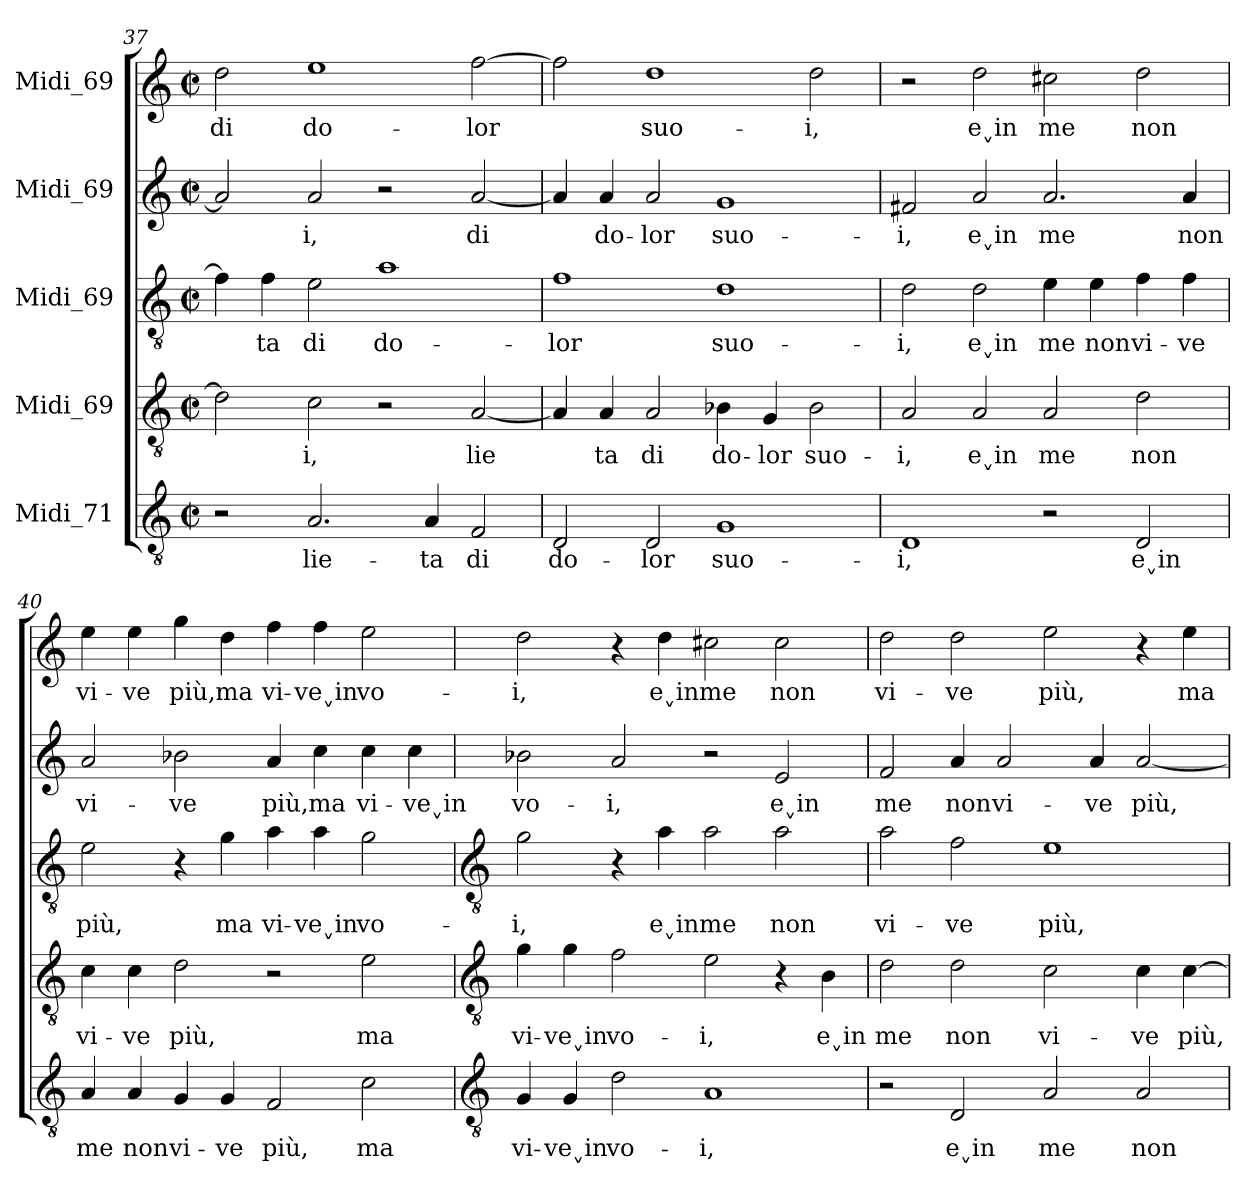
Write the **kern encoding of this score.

**kern	**text	**kern	**text	**kern	**text	**kern	**text	**kern	**text
*part5	*part5	*part4	*part4	*part3	*part3	*part2	*part2	*part1	*part1
*staff5	*staff5	*staff4	*staff4	*staff3	*staff3	*staff2	*staff2	*staff1	*staff1
*I"Midi_71	*	*I"Midi_69	*	*I"Midi_69	*	*I"Midi_69	*	*I"Midi_69	*
!!LO:LB:g=z
*clefGv2	*	*clefGv2	*	*clefGv2	*	*clefG2	*	*clefG2	*
*k[]	*	*k[]	*	*k[]	*	*k[]	*	*k[]	*
*C:	*	*C:	*	*C:	*	*C:	*	*C:	*
*M4/2	*	*M4/2	*	*M4/2	*	*M4/2	*	*M4/2	*
*met(c|)	*	*met(c|)	*	*met(c|)	*	*met(c|)	*	*met(c|)	*
=37	=37	=37	=37	=37	=37	=37	=37	=37	=37
!	!	!	!	!	!	!	!	!	!LO:LY:b
2r	.	2d]	.	4f]	.	2a]	.	2dd	di
!	!	!	!	!	!LO:LY:b	!	!	!	!
.	.	.	.	4f	ta	.	.	.	.
!	!LO:LY:b	!	!LO:LY:b	!	!LO:LY:b	!	!LO:LY:b	!	!LO:LY:b
2.A	lie-	2c	i,	2e	di	2a	i,	1ee	do-
!	!	!	!	!	!LO:LY:b	!	!	!	!
.	.	2r	.	1a	do-	2r	.	.	.
!	!LO:LY:b	!	!	!	!	!	!	!	!
4A	-ta	.	.	.	.	.	.	.	.
!	!LO:LY:b	!	!LO:LY:b	!	!	!	!LO:LY:b	!	!LO:LY:b
2F	di	[2A	lie	.	.	[2a	di	[2ff	-lor
=38	=38	=38	=38	=38	=38	=38	=38	=38	=38
!	!LO:LY:b	!	!	!	!LO:LY:b	!	!	!	!
2D	do-	4A]	.	1f	-lor	4a]	.	2ff]	.
!	!	!	!LO:LY:b	!	!	!	!LO:LY:b	!	!
.	.	4A	ta	.	.	4a	do-	.	.
!	!LO:LY:b	!	!LO:LY:b	!	!	!	!LO:LY:b	!	!LO:LY:b
2D	-lor	2A	di	.	.	2a	-lor	1dd	suo-
!	!LO:LY:b	!	!LO:LY:b	!	!LO:LY:b	!	!LO:LY:b	!	!
1G	suo-	4B-X	do-	1d	suo-	1g	suo-	.	.
!	!	!	!LO:LY:b	!	!	!	!	!	!
.	.	4G	-lor	.	.	.	.	.	.
!	!	!	!LO:LY:b	!	!	!	!	!	!LO:LY:b
.	.	2B-	suo-	.	.	.	.	2dd	-i,
=39	=39	=39	=39	=39	=39	=39	=39	=39	=39
!	!LO:LY:b	!	!LO:LY:b	!	!LO:LY:b	!	!LO:LY:b	!	!
1D	-i,	2A	-i,	2d	-i,	2f#X	-i,	2r	.
!	!	!	!LO:LY:b	!	!LO:LY:b	!	!LO:LY:b	!	!LO:LY:b
.	.	2A	eˬin	2d	eˬin	2a	eˬin	2dd	eˬin
!	!	!	!LO:LY:b	!	!LO:LY:b	!	!LO:LY:b	!	!LO:LY:b
2r	.	2A	me	4e	me	2.a	me	2cc#X	me
!	!	!	!	!	!LO:LY:b	!	!	!	!
.	.	.	.	4e	non	.	.	.	.
!	!LO:LY:b	!	!LO:LY:b	!	!LO:LY:b	!	!	!	!LO:LY:b
2D	eˬin	2d	non	4f	vi-	.	.	2dd	non
!	!	!	!	!	!LO:LY:b	!	!LO:LY:b	!	!
.	.	.	.	4f	-ve	4a	non	.	.
=40	=40	=40	=40	=40	=40	=40	=40	=40	=40
!	!LO:LY:b	!	!LO:LY:b	!	!LO:LY:b	!	!LO:LY:b	!	!LO:LY:b
4A	me	4c	vi-	2e	più,	2a	vi-	4ee	vi-
!	!LO:LY:b	!	!LO:LY:b	!	!	!	!	!	!LO:LY:b
4A	non	4c	-ve	.	.	.	.	4ee	-ve
!	!LO:LY:b	!	!LO:LY:b	!	!	!	!LO:LY:b	!	!LO:LY:b
4G	vi-	2d	più,	4r	.	2b-X	-ve	4gg	più,
!	!LO:LY:b	!	!	!	!LO:LY:b	!	!	!	!LO:LY:b
4G	-ve	.	.	4g	ma	.	.	4dd	ma
!	!LO:LY:b	!	!	!	!LO:LY:b	!	!LO:LY:b	!	!LO:LY:b
2F	più,	2r	.	4a	vi-	4a	più,	4ff	vi-
!	!	!	!	!	!LO:LY:b	!	!LO:LY:b	!	!LO:LY:b
.	.	.	.	4a	-veˬin	4cc	ma	4ff	-veˬin
!	!LO:LY:b	!	!LO:LY:b	!	!LO:LY:b	!	!LO:LY:b	!	!LO:LY:b
2c	ma	2e	ma	2g	vo-	4cc	vi-	2ee	vo-
!	!	!	!	!	!	!	!LO:LY:b	!	!
.	.	.	.	.	.	4cc	-veˬin	.	.
!!LO:LB:g=z
=41	=41	=41	=41	=41	=41	=41	=41	=41	=41
*clefGv2	*	*clefGv2	*	*clefGv2	*	*	*	*	*
!	!LO:LY:b	!	!LO:LY:b	!	!LO:LY:b	!	!LO:LY:b	!	!LO:LY:b
4G	vi-	4g	vi-	2g	-i,	2b-X	vo-	2dd	-i,
!	!LO:LY:b	!	!LO:LY:b	!	!	!	!	!	!
4G	-veˬin	4g	-veˬin	.	.	.	.	.	.
!	!LO:LY:b	!	!LO:LY:b	!	!	!	!LO:LY:b	!	!
2d	vo-	2f	vo-	4r	.	2a	-i,	4r	.
!	!	!	!	!	!LO:LY:b	!	!	!	!LO:LY:b
.	.	.	.	4a	eˬin	.	.	4dd	eˬin
!	!LO:LY:b	!	!LO:LY:b	!	!LO:LY:b	!	!	!	!LO:LY:b
1A	-i,	2e	-i,	2a	me	2r	.	2cc#X	me
!	!	!	!	!	!LO:LY:b	!	!LO:LY:b	!	!LO:LY:b
.	.	4r	.	2a	non	2e	eˬin	2cc#	non
!	!	!	!LO:LY:b	!	!	!	!	!	!
.	.	4B	eˬin	.	.	.	.	.	.
=42	=42	=42	=42	=42	=42	=42	=42	=42	=42
!	!	!	!LO:LY:b	!	!LO:LY:b	!	!LO:LY:b	!	!LO:LY:b
2r	.	2d	me	2a	vi-	2f	me	2dd	vi-
!	!LO:LY:b	!	!LO:LY:b	!	!LO:LY:b	!	!LO:LY:b	!	!LO:LY:b
2D	eˬin	2d	non	2f	-ve	4a	non	2dd	-ve
!	!	!	!	!	!	!	!LO:LY:b	!	!
.	.	.	.	.	.	2a	vi-	.	.
!	!LO:LY:b	!	!LO:LY:b	!	!LO:LY:b	!	!	!	!LO:LY:b
2A	me	2c	vi-	1e	più,	.	.	2ee	più,
!	!	!	!	!	!	!	!LO:LY:b	!	!
.	.	.	.	.	.	4a	-ve	.	.
!	!LO:LY:b	!	!LO:LY:b	!	!	!	!LO:LY:b	!	!
2A	non	4c	-ve	.	.	[2a	più,	4r	.
!	!	!	!LO:LY:b	!	!	!	!	!	!LO:LY:b
.	.	[4c	più,	.	.	.	.	4ee	ma
=	=	=	=	=	=	=	=	=	=
*-	*-	*-	*-	*-	*-	*-	*-	*-	*-
